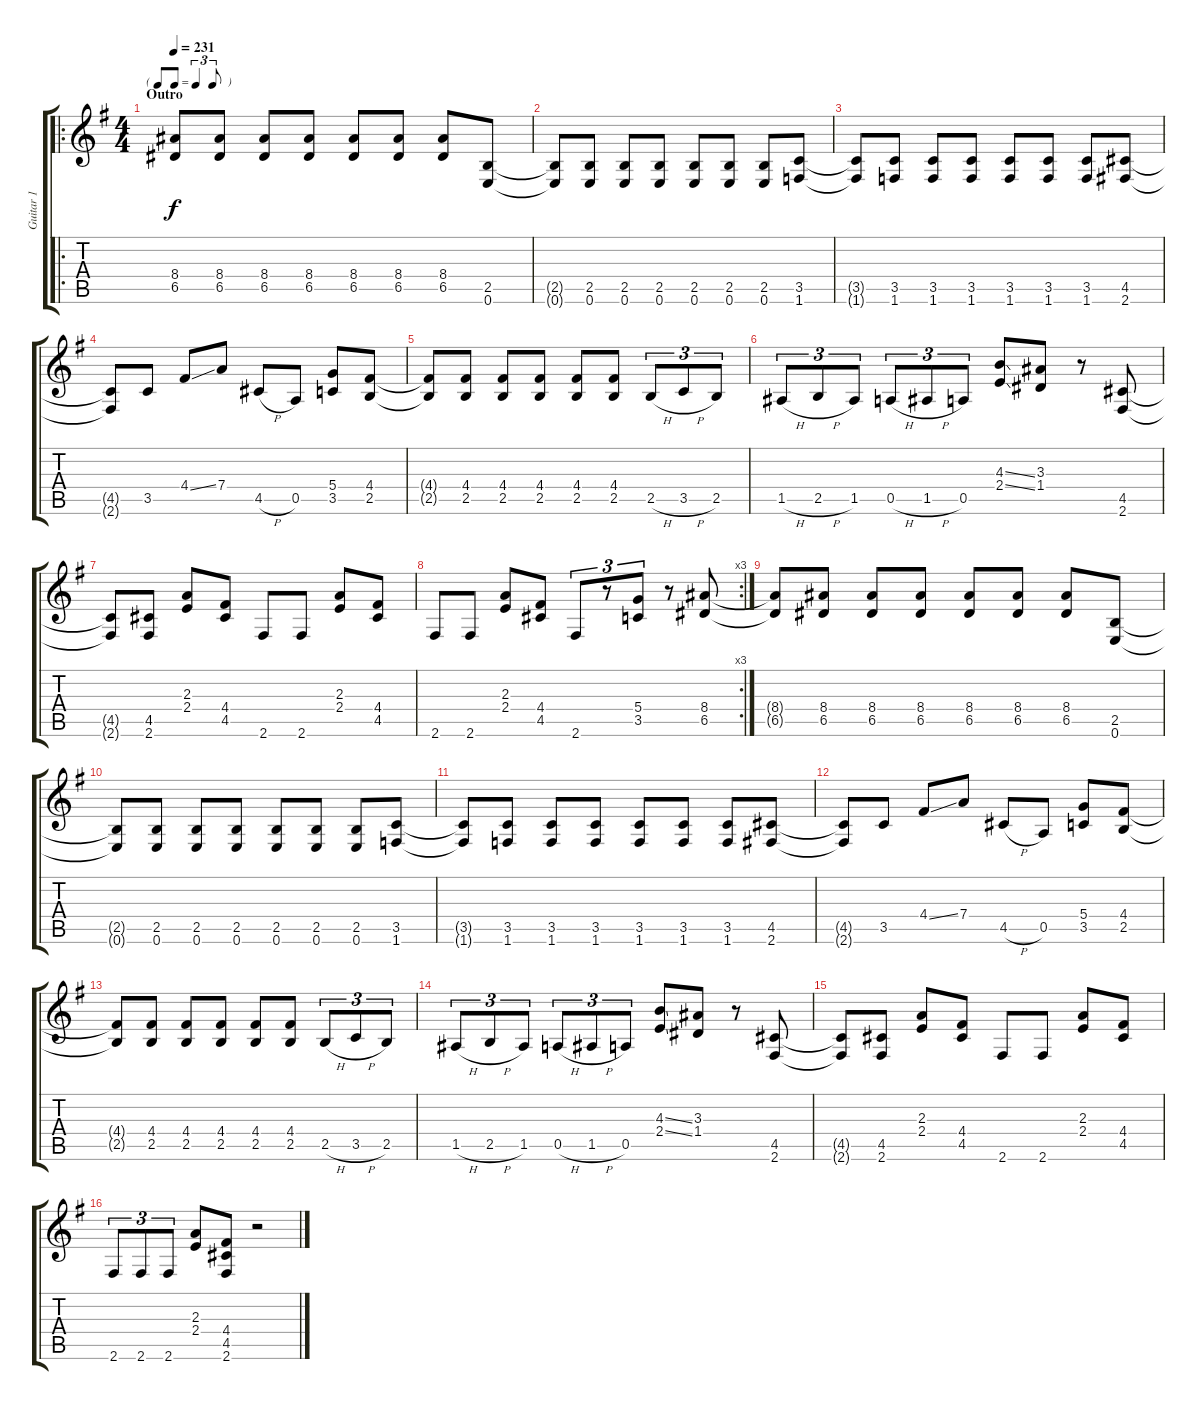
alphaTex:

\track ("Guitar 1" "Guitar 1") {instrument overdrivenguitar}
\staff {score tabs}
\tuning (E4 B3 G3 D3 A2 E2) {hide}
\ro
\ts (4 4)
\tf triplet8th
\section ("" "Outro")
\tempo 231
\clef g2
\ks eminor
(8.4{t} 6.5{t}).8{dy f} (8.4 6.5).8 (8.4 6.5).8 (8.4 6.5).8 (8.4 6.5).8 (8.4 6.5).8 (8.4 6.5).8 (2.5 0.6).8 |
(2.5{t} 0.6{t}).8 (2.5 0.6).8 (2.5 0.6).8 (2.5 0.6).8 (2.5 0.6).8 (2.5 0.6).8 (2.5 0.6).8 (3.5 1.6).8 |
(3.5{t} 1.6{t}).8 (3.5 1.6).8 (3.5 1.6).8 (3.5 1.6).8 (3.5 1.6).8 (3.5 1.6).8 (3.5 1.6).8 (4.5 2.6).8 |
(4.5{t} 2.6{t}).8 3.5.8 4.4{ss}.8 7.4.8 4.5{h}.8 0.5.8 (5.4 3.5).8 (4.4 2.5).8 |
(4.4{t} 2.5{t}).8 (4.4 2.5).8 (4.4 2.5).8 (4.4 2.5).8 (4.4 2.5).8 (4.4 2.5).8 2.5{h}.8{tu (3 2)} 3.5{h}.8{tu (3 2)} 2.5.8{tu (3 2)} |
1.5{h}.8{tu (3 2)} 2.5{h}.8{tu (3 2)} 1.5.8{tu (3 2)} 0.5{h}.8{tu (3 2)} 1.5{h}.8{tu (3 2)} 0.5.8{tu (3 2)} (4.3{ss} 2.4{ss}).8 (3.3 1.4).8 r.8 (4.5 2.6).8 |
(4.5{t} 2.6{t}).8 (4.5 2.6).8 (2.3 2.4).8 (4.4 4.5).8 2.6.8 2.6.8 (2.3 2.4).8 (4.4 4.5).8 |
\rc 3
2.6.8 2.6.8 (2.3 2.4).8 (4.4 4.5).8 2.6.8{tu (3 2)} r.8{tu (3 2)} (5.4 3.5).8{tu (3 2)} r.8 (8.4 6.5).8 |
(8.4{t} 6.5{t}).8 (8.4 6.5).8 (8.4 6.5).8 (8.4 6.5).8 (8.4 6.5).8 (8.4 6.5).8 (8.4 6.5).8 (2.5 0.6).8 |
(2.5{t} 0.6{t}).8 (2.5 0.6).8 (2.5 0.6).8 (2.5 0.6).8 (2.5 0.6).8 (2.5 0.6).8 (2.5 0.6).8 (3.5 1.6).8 |
(3.5{t} 1.6{t}).8 (3.5 1.6).8 (3.5 1.6).8 (3.5 1.6).8 (3.5 1.6).8 (3.5 1.6).8 (3.5 1.6).8 (4.5 2.6).8 |
(4.5{t} 2.6{t}).8 3.5.8 4.4{ss}.8 7.4.8 4.5{h}.8 0.5.8 (5.4 3.5).8 (4.4 2.5).8 |
(4.4{t} 2.5{t}).8 (4.4 2.5).8 (4.4 2.5).8 (4.4 2.5).8 (4.4 2.5).8 (4.4 2.5).8 2.5{h}.8{tu (3 2)} 3.5{h}.8{tu (3 2)} 2.5.8{tu (3 2)} |
1.5{h}.8{tu (3 2)} 2.5{h}.8{tu (3 2)} 1.5.8{tu (3 2)} 0.5{h}.8{tu (3 2)} 1.5{h}.8{tu (3 2)} 0.5.8{tu (3 2)} (4.3{ss} 2.4{ss}).8 (3.3 1.4).8 r.8 (4.5 2.6).8 |
(4.5{t} 2.6{t}).8 (4.5 2.6).8 (2.3 2.4).8 (4.4 4.5).8 2.6.8 2.6.8 (2.3 2.4).8 (4.4 4.5).8 |
2.6.8{tu (3 2)} 2.6.8{tu (3 2)} 2.6.8{tu (3 2)} (2.3 2.4).8 (4.4 4.5 2.6).8 r.2
